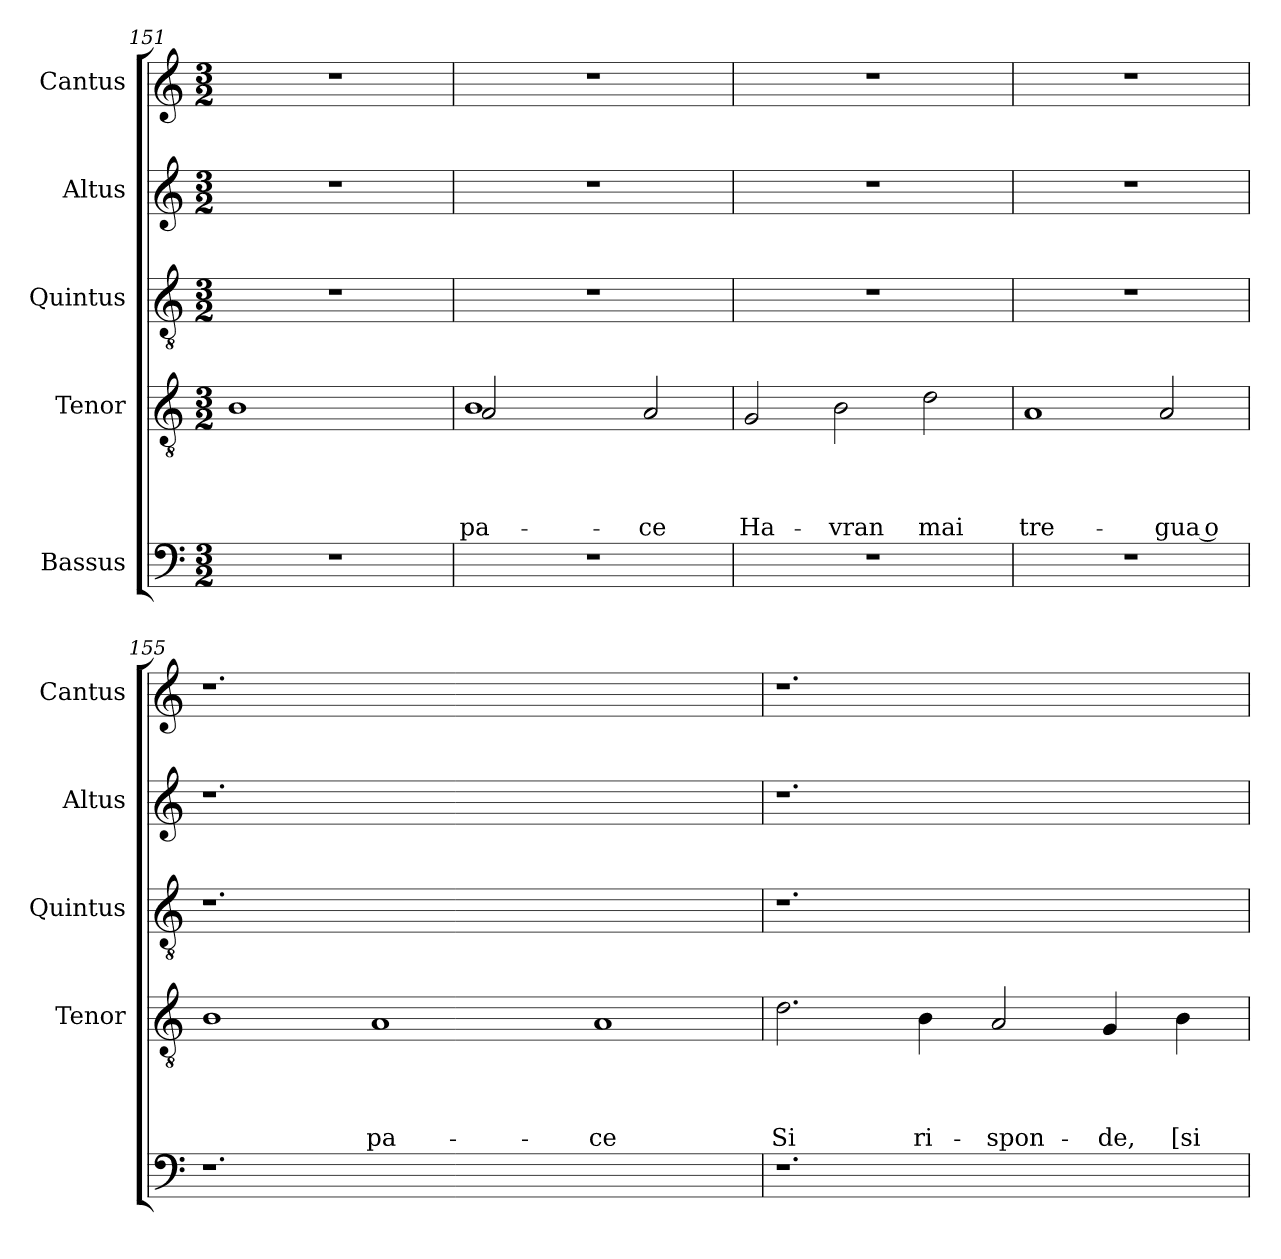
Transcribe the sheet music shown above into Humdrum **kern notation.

**kern	**kern	**text	**text	**text	**text	**kern	**kern	**kern
*part5	*part4	*part4	*part4	*part4	*part4	*part3	*part2	*part1
*staff5	*staff4	*staff4	*staff4	*staff4	*staff4	*staff3	*staff2	*staff1
*I"Bassus	*I"Tenor	*	*	*	*	*I"Quintus	*I"Altus	*I"Cantus
*	*I'Tenor	*	*	*	*	*I'Quintus	*I'Altus	*I'Cantus
*clefF4	*clefGv2	*	*	*	*	*clefGv2	*clefG2	*clefG2
*k[]	*k[]	*	*	*	*	*k[]	*k[]	*k[]
*C:	*C:	*	*	*	*	*C:	*C:	*C:
*M3/2	*M3/2	*	*	*	*	*M3/2	*M3/2	*M3/2
=151	=151	=151	=151	=151	=151	=151	=151	=151
1.r	1B	.	.	.	.	1.r	1.r	1.r
.	2ryy	.	.	.	.	.	.	.
!!LO:LB:g=z
=152	=152	=152	=152	=152	=152	=152	=152	=152
*	*^	*	*	*	*	*	*	*
!	!	!	!	!	!	!LO:LY:b	!	!	!
1.r	1B	2A/	.	.	.	pa-	1.r	1.r	1.r
.	.	1ryy	.	.	.	.	.	.	.
!	!	!	!	!	!	!LO:LY:b	!	!	!
.	2A/	.	.	.	.	ce	.	.	.
*	*v	*v	*	*	*	*	*	*	*
=153	=153	=153	=153	=153	=153	=153	=153	=153
!	!	!	!	!	!LO:LY:b	!	!	!
1.r	2G/	.	.	.	-Ha-	1.r	1.r	1.r
!	!	!	!	!	!LO:LY:b	!	!	!
.	2B\	.	.	.	-vran	.	.	.
!	!	!	!	!	!LO:LY:b	!	!	!
.	2d\	.	.	.	mai	.	.	.
=154	=154	=154	=154	=154	=154	=154	=154	=154
!	!	!	!	!	!LO:LY:b	!	!	!
1.r	1A	.	.	.	tre-	1.r	1.r	1.r
!	!	!	!	!	!LO:LY:b	!	!	!
.	2A/	.	.	.	-gua o	.	.	.
=155	=155	=155	=155	=155	=155	=155	=155	=155
1.r	1B	.	.	.	.	1.r	1.r	1.r
!	!	!	!	!	!LO:LY:b	!	!	!
.	1A	.	.	.	pa-	.	.	.
1.ryy	.	.	.	.	.	1.ryy	1.ryy	1.ryy
!	!	!	!	!	!LO:LY:b	!	!	!
.	1A	.	.	.	-ce	.	.	.
=156	=156	=156	=156	=156	=156	=156	=156	=156
!	!	!	!	!	!LO:LY:b	!	!	!
1.r	2.d\	.	.	.	Si	1.r	1.r	1.r
!	!	!	!	!	!LO:LY:b	!	!	!
.	4B\	.	.	.	ri-	.	.	.
!	!	!	!	!	!LO:LY:b	!	!	!
.	2A/	.	.	.	-spon-	.	.	.
!	!	!	!	!	!LO:LY:b	!	!	!
2ryy	4G/	.	.	.	-de,	2ryy	2ryy	2ryy
!	!	!	!	!	!LO:LY:b	!	!	!
.	4B\	.	.	.	[si	.	.	.
=	=	=	=	=	=	=	=	=
*-	*-	*-	*-	*-	*-	*-	*-	*-
